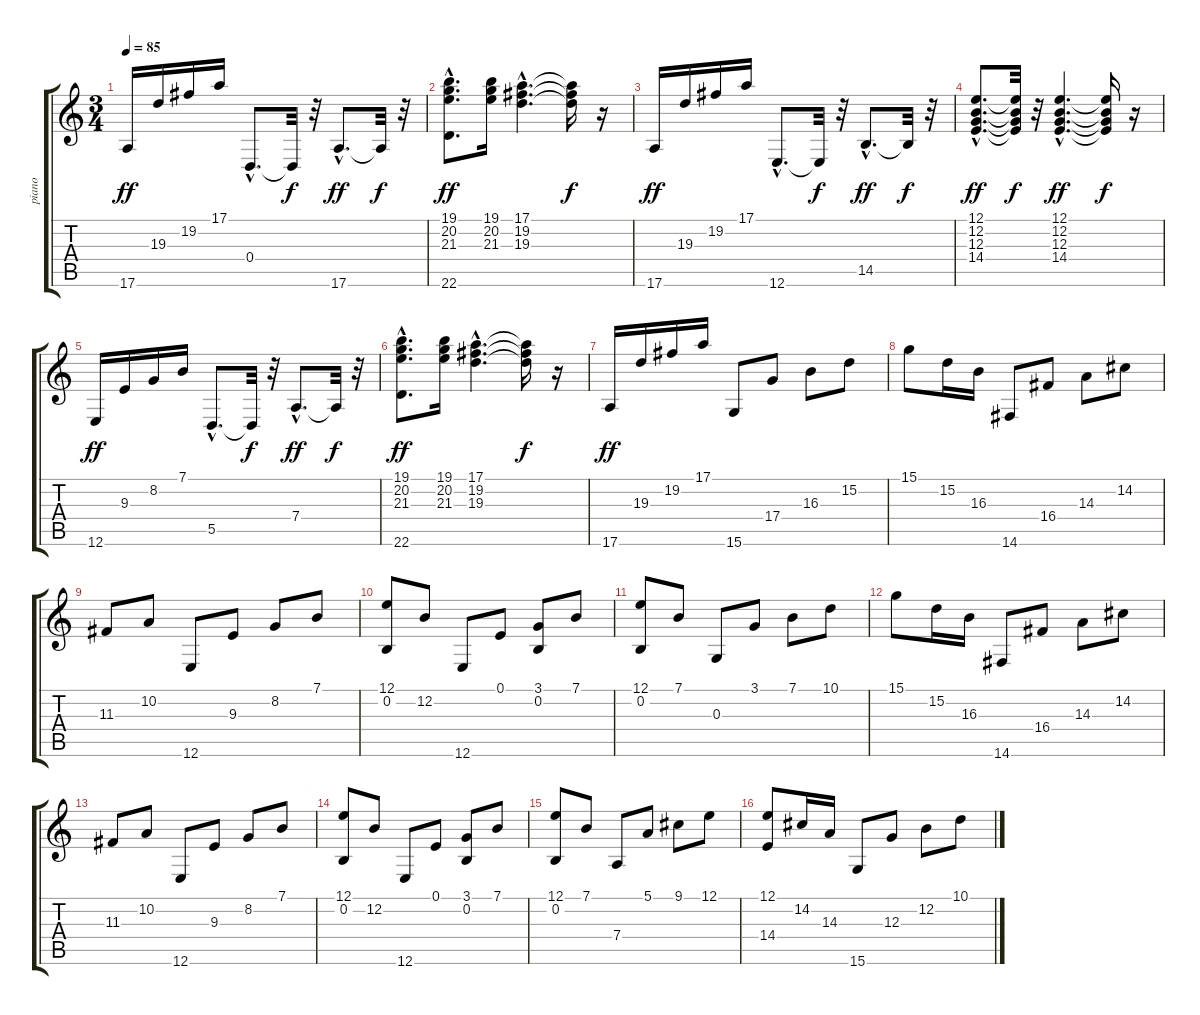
\track ("piano" "piano") {instrument brightacousticpiano}
\staff {score tabs}
\tuning (E4 B3 G3 D3 A2 E2) {hide}
\ts (3 4)
\tempo 85
\clef g2
\ks c
17.6.16{dy ff} 19.3.16 19.2.16 17.1.16 0.4{hac}.8{d} 0.4{t}.32{dy f} r.32 17.6{hac}.8{d dy ff} 17.6{t}.32{dy f} r.32 |
(19.1{hac} 20.2{hac} 21.3{hac} 22.6{hac}).8{d dy ff} (19.1 20.2 21.3).16 (17.1{hac} 19.2{hac} 19.3{hac}).4{d} (17.1{t} 19.2{t} 19.3{t}).16{dy f} r.16 |
17.6.16{dy ff} 19.3.16 19.2.16 17.1.16 12.6{hac}.8{d} 12.6{t}.32{dy f} r.32 14.5{hac}.8{d dy ff} 14.5{t}.32{dy f} r.32 |
(12.1{hac} 12.2{hac} 12.3{hac} 14.4{hac}).8{d dy ff} (12.1{t} 12.2{t} 12.3{t} 14.4{t}).32{dy f} r.32 (12.1{hac} 12.2{hac} 12.3{hac} 14.4{hac}).4{d dy ff} (12.1{t} 12.2{t} 12.3{t} 14.4{t}).16{dy f} r.16 |
12.6.16{dy ff} 9.3.16 8.2.16 7.1.16 5.5{hac}.8{d} 5.5{t}.32{dy f} r.32 7.4{hac}.8{d dy ff} 7.4{t}.32{dy f} r.32 |
(19.1{hac} 20.2{hac} 21.3{hac} 22.6{hac}).8{d dy ff} (19.1 20.2 21.3).16 (17.1{hac} 19.2{hac} 19.3{hac}).4{d} (17.1{t} 19.2{t} 19.3{t}).16{dy f} r.16 |
17.6.16{dy ff} 19.3.16 19.2.16 17.1.16 15.6.8 17.4.8 16.3.8 15.2.8 |
15.1.8 15.2.16 16.3.16 14.6.8 16.4.8 14.3.8 14.2.8 |
11.3.8 10.2.8 12.6.8 9.3.8 8.2.8 7.1.8 |
(12.1 0.2).8 12.2.8 12.6.8 0.1.8 (3.1 0.2).8 7.1.8 |
(12.1 0.2).8 7.1.8 0.3.8 3.1.8 7.1.8 10.1.8 |
15.1.8 15.2.16 16.3.16 14.6.8 16.4.8 14.3.8 14.2.8 |
11.3.8 10.2.8 12.6.8 9.3.8 8.2.8 7.1.8 |
(12.1 0.2).8 12.2.8 12.6.8 0.1.8 (3.1 0.2).8 7.1.8 |
(12.1 0.2).8 7.1.8 7.4.8 5.1.8 9.1.8 12.1.8 |
(12.1 14.4).8 14.2.16 14.3.16 15.6.8 12.3.8 12.2.8 10.1.8
